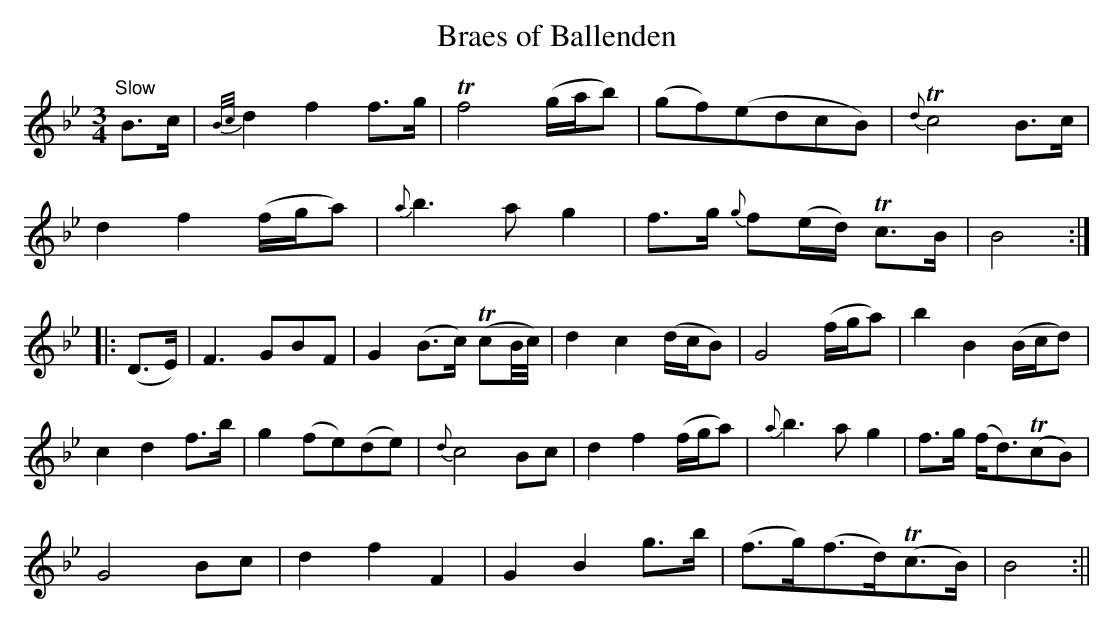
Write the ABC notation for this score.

X:1
T:Braes of Ballenden
M:3/4
L:1/8
K:Bb
"Slow"B>c | {B/c/}d2f2 f>g|Tf4 (g/a/b)|(gf)(edcB)|T{d}c4 B>c|
d2f2 (f/g/a)|{a}b3ag2 |f>g {g}f(e/d/) Tc>B | B4 :|
|: (D>E) |F3 GBF|G2 (B>c) T(cB/4c/4)|d2c2 (d/c/B) |G4 (f/g/a)|b2 B2 (B/c/d)|
c2d2 f>b|g2 (fe)(de) |{d}c4 Bc|d2f2 (f/g/a)| {a}b3ag2 | f>g (f<d)T(cB) |
G4 Bc | d2f2F2 | G2B2 g>b | (f>g)(f>d)T(c>B) | B4 :||
